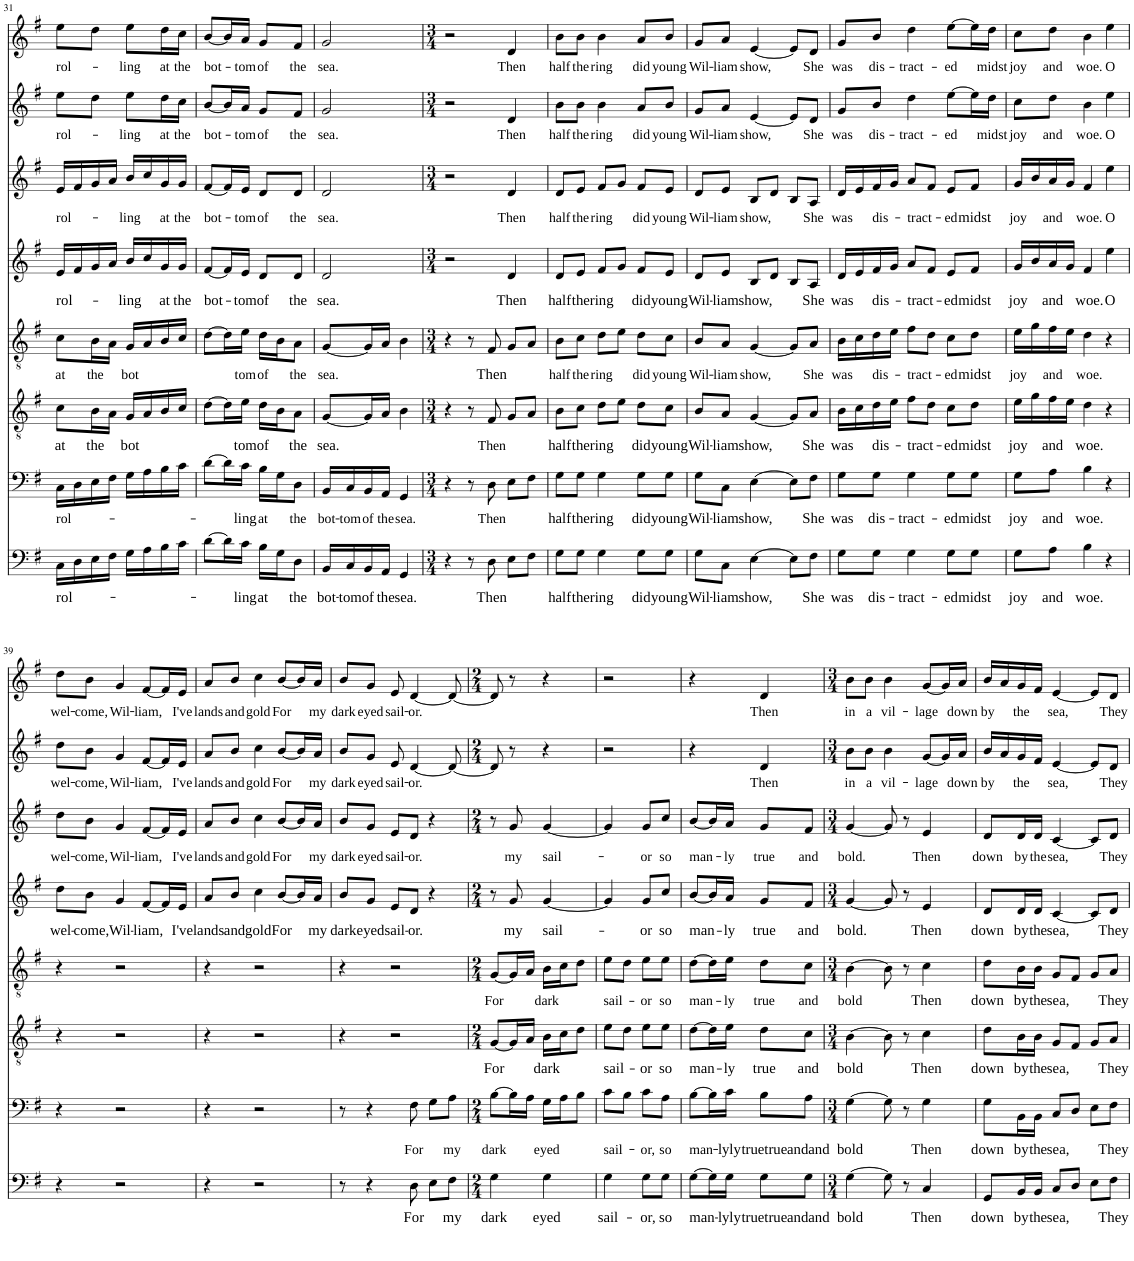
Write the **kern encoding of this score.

**kern	**text	**kern	**text	**kern	**text	**kern	**text	**kern	**text	**kern	**text	**kern	**text	**kern	**text
*part8	*part8	*part7	*part7	*part6	*part6	*part5	*part5	*part4	*part4	*part3	*part3	*part2	*part2	*part1	*part1
*staff8	*staff8	*staff7	*staff7	*staff6	*staff6	*staff5	*staff5	*staff4	*staff4	*staff3	*staff3	*staff2	*staff2	*staff1	*staff1
*I"Bass 2	*	*I"Bass 1	*	*I"Tenor2	*	*I"Tenor	*	*I"Countertenor 2	*	*I"Countertenor	*	*I"Treble 2	*	*I"Treble	*
*I'B	*	*I'B	*	*	*	*I'T	*	*	*	*	*	*	*	*	*
!!LO:PB:g=z
*clefF4	*	*clefF4	*	*clefGv2	*	*clefGv2	*	*clefG2	*	*clefG2	*	*clefG2	*	*clefG2	*
*k[f#]	*	*k[f#]	*	*k[f#]	*	*k[f#]	*	*k[f#]	*	*k[f#]	*	*k[f#]	*	*k[f#]	*
*M2/4	*	*M2/4	*	*M2/4	*	*M2/4	*	*M2/4	*	*M2/4	*	*M2/4	*	*M2/4	*
=31	=31	=31	=31	=31	=31	=31	=31	=31	=31	=31	=31	=31	=31	=31	=31
!	!LO:LY:b	!	!LO:LY:b	!	!LO:LY:b	!	!LO:LY:b	!	!LO:LY:b	!	!LO:LY:b	!	!LO:LY:b	!	!LO:LY:b
16C\LL	rol-	16C\LL	rol-	8c\L	at	8c\L	at	16e/LL	rol-	16e/LL	rol-	8ee\L	rol-	8ee\L	rol-
16D\	.	16D\	.	.	.	.	.	16f#/	.	16f#/	.	.	.	.	.
!	!	!	!	!	!LO:LY:b	!	!LO:LY:b	!	!	!	!	!	!	!	!
16E\	.	16E\	.	16B\L	the	16B\L	the	16g/	.	16g/	.	8dd\J	.	8dd\J	.
16F#\JJ	.	16F#\JJ	.	16A\JJ	.	16A\JJ	.	16a/JJ	.	16a/JJ	.	.	.	.	.
!	!	!	!	!	!LO:LY:b	!	!LO:LY:b	!	!LO:LY:b	!	!LO:LY:b	!	!LO:LY:b	!	!LO:LY:b
16G\LL	.	16G\LL	.	16G/LL	bot	16G/LL	bot	16b/LL	-ling	16b/LL	-ling	8ee\L	-ling	8ee\L	-ling
16A\	.	16A\	.	16A/	.	16A/	.	16cc/	.	16cc/	.	.	.	.	.
!	!	!	!	!	!	!	!	!	!LO:LY:b	!	!LO:LY:b	!	!LO:LY:b	!	!LO:LY:b
16B\	.	16B\	.	16B/	.	16B/	.	16g/	at	16g/	at	16dd\L	at	16dd\L	at
!	!	!	!	!	!	!	!	!	!LO:LY:b	!	!LO:LY:b	!	!LO:LY:b	!	!LO:LY:b
16c\JJ	.	16c\JJ	.	16c/JJ	.	16c/JJ	.	16g/JJ	the	16g/JJ	the	16cc\JJ	the	16cc\JJ	the
=32	=32	=32	=32	=32	=32	=32	=32	=32	=32	=32	=32	=32	=32	=32	=32
!	!	!	!	!	!	!	!	!	!LO:LY:b	!	!LO:LY:b	!	!LO:LY:b	!	!LO:LY:b
[8d\L	.	[8d\L	.	[8d\L	.	[8d\L	.	[8f#/L	bot-	[8f#/L	bot-	[8b/L	bot-	[8b/L	bot-
16d\L]	.	16d\L]	.	16d\L]	.	16d\L]	.	16f#/L]	.	16f#/L]	.	16b/L]	.	16b/L]	.
!	!LO:LY:b	!	!LO:LY:b	!	!LO:LY:b	!	!LO:LY:b	!	!LO:LY:b	!	!LO:LY:b	!	!LO:LY:b	!	!LO:LY:b
16c\JJ	-ling	16c\JJ	-ling	16e\JJ	tom	16e\JJ	tom	16e/JJ	-tom	16e/JJ	-tom	16a/JJ	-tom	16a/JJ	-tom
!	!LO:LY:b	!	!LO:LY:b	!	!LO:LY:b	!	!LO:LY:b	!	!LO:LY:b	!	!LO:LY:b	!	!LO:LY:b	!	!LO:LY:b
16B\LL	at	16B\LL	at	16d\LL	of	16d\LL	of	8d/L	of	8d/L	of	8g/L	of	8g/L	of
16G\J	.	16G\J	.	16B\J	.	16B\J	.	.	.	.	.	.	.	.	.
!	!LO:LY:b	!	!LO:LY:b	!	!LO:LY:b	!	!LO:LY:b	!	!LO:LY:b	!	!LO:LY:b	!	!LO:LY:b	!	!LO:LY:b
8D\J	the	8D\J	the	8A\J	the	8A\J	the	8d/J	the	8d/J	the	8f#/J	the	8f#/J	the
=33	=33	=33	=33	=33	=33	=33	=33	=33	=33	=33	=33	=33	=33	=33	=33
!	!LO:LY:b	!	!LO:LY:b	!	!LO:LY:b	!	!LO:LY:b	!	!LO:LY:b	!	!LO:LY:b	!	!LO:LY:b	!	!LO:LY:b
16BB/LL	bot-	16BB/LL	bot-	[8G/L	sea.	[8G/L	sea.	2d/	sea.	2d/	sea.	2g/	sea.	2g/	sea.
!	!LO:LY:b	!	!LO:LY:b	!	!	!	!	!	!	!	!	!	!	!	!
16C/	-tom	16C/	-tom	.	.	.	.	.	.	.	.	.	.	.	.
!	!LO:LY:b	!	!LO:LY:b	!	!	!	!	!	!	!	!	!	!	!	!
16BB/	of	16BB/	of	16G/L]	.	16G/L]	.	.	.	.	.	.	.	.	.
!	!LO:LY:b	!	!LO:LY:b	!	!	!	!	!	!	!	!	!	!	!	!
16AA/JJ	the	16AA/JJ	the	16A/JJ	.	16A/JJ	.	.	.	.	.	.	.	.	.
!	!LO:LY:b	!	!LO:LY:b	!	!	!	!	!	!	!	!	!	!	!	!
4GG/	sea.	4GG/	sea.	4B\	.	4B\	.	.	.	.	.	.	.	.	.
=34	=34	=34	=34	=34	=34	=34	=34	=34	=34	=34	=34	=34	=34	=34	=34
*M3/4	*	*M3/4	*	*M3/4	*	*M3/4	*	*M3/4	*	*M3/4	*	*M3/4	*	*M3/4	*
4r	.	4r	.	4r	.	4r	.	2r	.	2r	.	2r	.	2r	.
8r	.	8r	.	8r	.	8r	.	.	.	.	.	.	.	.	.
!	!LO:LY:b	!	!LO:LY:b	!	!LO:LY:b	!	!LO:LY:b	!	!	!	!	!	!	!	!
8D\	Then	8D\	Then	8F#/	Then	8F#/	Then	.	.	.	.	.	.	.	.
!	!	!	!	!	!	!	!	!	!LO:LY:b	!	!LO:LY:b	!	!LO:LY:b	!	!LO:LY:b
8E\L	.	8E\L	.	8G/L	.	8G/L	.	4d/	Then	4d/	Then	4d/	Then	4d/	Then
8F#\J	.	8F#\J	.	8A/J	.	8A/J	.	.	.	.	.	.	.	.	.
=35	=35	=35	=35	=35	=35	=35	=35	=35	=35	=35	=35	=35	=35	=35	=35
!	!LO:LY:b	!	!LO:LY:b	!	!LO:LY:b	!	!LO:LY:b	!	!LO:LY:b	!	!LO:LY:b	!	!LO:LY:b	!	!LO:LY:b
8G\L	half	8G\L	half	8B\L	half	8B\L	half	8d/L	half	8d/L	half	8b\L	half	8b\L	half
!	!LO:LY:b	!	!LO:LY:b	!	!LO:LY:b	!	!LO:LY:b	!	!LO:LY:b	!	!LO:LY:b	!	!LO:LY:b	!	!LO:LY:b
8G\J	the	8G\J	the	8c\J	the	8c\J	the	8e/J	the	8e/J	the	8b\J	the	8b\J	the
!	!LO:LY:b	!	!LO:LY:b	!	!LO:LY:b	!	!LO:LY:b	!	!LO:LY:b	!	!LO:LY:b	!	!LO:LY:b	!	!LO:LY:b
4G\	ring	4G\	ring	8d\L	ring	8d\L	ring	8f#/L	ring	8f#/L	ring	4b\	ring	4b\	ring
.	.	.	.	8e\J	.	8e\J	.	8g/J	.	8g/J	.	.	.	.	.
!	!LO:LY:b	!	!LO:LY:b	!	!LO:LY:b	!	!LO:LY:b	!	!LO:LY:b	!	!LO:LY:b	!	!LO:LY:b	!	!LO:LY:b
8G\L	did	8G\L	did	8d\L	did	8d\L	did	8f#/L	did	8f#/L	did	8a/L	did	8a/L	did
!	!LO:LY:b	!	!LO:LY:b	!	!LO:LY:b	!	!LO:LY:b	!	!LO:LY:b	!	!LO:LY:b	!	!LO:LY:b	!	!LO:LY:b
8G\J	young	8G\J	young	8c\J	young	8c\J	young	8e/J	young	8e/J	young	8b/J	young	8b/J	young
=36	=36	=36	=36	=36	=36	=36	=36	=36	=36	=36	=36	=36	=36	=36	=36
!	!LO:LY:b	!	!LO:LY:b	!	!LO:LY:b	!	!LO:LY:b	!	!LO:LY:b	!	!LO:LY:b	!	!LO:LY:b	!	!LO:LY:b
8G\L	Wil-	8G\L	Wil-	8B/L	Wil-	8B/L	Wil-	8d/L	Wil-	8d/L	Wil-	8g/L	Wil-	8g/L	Wil-
!	!LO:LY:b	!	!LO:LY:b	!	!LO:LY:b	!	!LO:LY:b	!	!LO:LY:b	!	!LO:LY:b	!	!LO:LY:b	!	!LO:LY:b
8C\J	-liam	8C\J	-liam	8A/J	-liam	8A/J	-liam	8e/J	-liam	8e/J	-liam	8a/J	-liam	8a/J	-liam
!	!LO:LY:b	!	!LO:LY:b	!	!LO:LY:b	!	!LO:LY:b	!	!LO:LY:b	!	!LO:LY:b	!	!LO:LY:b	!	!LO:LY:b
[4E\	show,	[4E\	show,	[4G/	show,	[4G/	show,	8B/L	show,	8B/L	show,	[4e/	show,	[4e/	show,
.	.	.	.	.	.	.	.	8d/J	.	8d/J	.	.	.	.	.
8E\L]	.	8E\L]	.	8G/L]	.	8G/L]	.	8B/L	.	8B/L	.	8e/L]	.	8e/L]	.
!	!LO:LY:b	!	!LO:LY:b	!	!LO:LY:b	!	!LO:LY:b	!	!LO:LY:b	!	!LO:LY:b	!	!LO:LY:b	!	!LO:LY:b
8F#\J	She	8F#\J	She	8A/J	She	8A/J	She	8A/J	She	8A/J	She	8d/J	She	8d/J	She
=37	=37	=37	=37	=37	=37	=37	=37	=37	=37	=37	=37	=37	=37	=37	=37
!	!LO:LY:b	!	!LO:LY:b	!	!LO:LY:b	!	!LO:LY:b	!	!LO:LY:b	!	!LO:LY:b	!	!LO:LY:b	!	!LO:LY:b
8G\L	was	8G\L	was	16B\LL	was	16B\LL	was	16d/LL	was	16d/LL	was	8g/L	was	8g/L	was
.	.	.	.	16c\	.	16c\	.	16e/	.	16e/	.	.	.	.	.
!	!LO:LY:b	!	!LO:LY:b	!	!LO:LY:b	!	!LO:LY:b	!	!LO:LY:b	!	!LO:LY:b	!	!LO:LY:b	!	!LO:LY:b
8G\J	dis-	8G\J	dis-	16d\	dis-	16d\	dis-	16f#/	dis-	16f#/	dis-	8b/J	dis-	8b/J	dis-
.	.	.	.	16e\JJ	.	16e\JJ	.	16g/JJ	.	16g/JJ	.	.	.	.	.
!	!LO:LY:b	!	!LO:LY:b	!	!LO:LY:b	!	!LO:LY:b	!	!LO:LY:b	!	!LO:LY:b	!	!LO:LY:b	!	!LO:LY:b
4G\	-tract-	4G\	-tract-	8f#\L	-tract-	8f#\L	-tract-	8a/L	-tract-	8a/L	-tract-	4dd\	-tract-	4dd\	-tract-
.	.	.	.	8d\J	.	8d\J	.	8f#/J	.	8f#/J	.	.	.	.	.
!	!LO:LY:b	!	!LO:LY:b	!	!LO:LY:b	!	!LO:LY:b	!	!LO:LY:b	!	!LO:LY:b	!	!LO:LY:b	!	!LO:LY:b
8G\L	-ed	8G\L	-ed	8c\L	-ed	8c\L	-ed	8e/L	-ed	8e/L	-ed	[8ee\L	-ed	[8ee\L	-ed
!	!LO:LY:b	!	!LO:LY:b	!	!LO:LY:b	!	!LO:LY:b	!	!LO:LY:b	!	!LO:LY:b	!	!	!	!
8G\J	midst	8G\J	midst	8d\J	midst	8d\J	midst	8f#/J	midst	8f#/J	midst	16ee\L]	.	16ee\L]	.
!	!	!	!	!	!	!	!	!	!	!	!	!	!LO:LY:b	!	!LO:LY:b
.	.	.	.	.	.	.	.	.	.	.	.	16dd\JJ	midst	16dd\JJ	midst
=38	=38	=38	=38	=38	=38	=38	=38	=38	=38	=38	=38	=38	=38	=38	=38
!	!LO:LY:b	!	!LO:LY:b	!	!LO:LY:b	!	!LO:LY:b	!	!LO:LY:b	!	!LO:LY:b	!	!LO:LY:b	!	!LO:LY:b
8G\L	joy	8G\L	joy	16e\LL	joy	16e\LL	joy	16g/LL	joy	16g/LL	joy	8cc\L	joy	8cc\L	joy
.	.	.	.	16g\	.	16g\	.	16b/	.	16b/	.	.	.	.	.
!	!LO:LY:b	!	!LO:LY:b	!	!LO:LY:b	!	!LO:LY:b	!	!LO:LY:b	!	!LO:LY:b	!	!LO:LY:b	!	!LO:LY:b
8A\J	and	8A\J	and	16f#\	and	16f#\	and	16a/	and	16a/	and	8dd\J	and	8dd\J	and
.	.	.	.	16e\JJ	.	16e\JJ	.	16g/JJ	.	16g/JJ	.	.	.	.	.
!	!LO:LY:b	!	!LO:LY:b	!	!LO:LY:b	!	!LO:LY:b	!	!LO:LY:b	!	!LO:LY:b	!	!LO:LY:b	!	!LO:LY:b
4B\	woe.	4B\	woe.	4d\	woe.	4d\	woe.	4f#/	woe.	4f#/	woe.	4b\	woe.	4b\	woe.
!	!	!	!	!	!	!	!	!	!LO:LY:b	!	!LO:LY:b	!	!LO:LY:b	!	!LO:LY:b
4r	.	4r	.	4r	.	4r	.	4ee\	O	4ee\	O	4ee\	O	4ee\	O
!!LO:LB:g=z
=39	=39	=39	=39	=39	=39	=39	=39	=39	=39	=39	=39	=39	=39	=39	=39
!	!	!	!	!	!	!	!	!	!LO:LY:b	!	!LO:LY:b	!	!LO:LY:b	!	!LO:LY:b
4r	.	4r	.	4r	.	4r	.	8dd\L	wel-	8dd\L	wel-	8dd\L	wel-	8dd\L	wel-
!	!	!	!	!	!	!	!	!	!LO:LY:b	!	!LO:LY:b	!	!LO:LY:b	!	!LO:LY:b
.	.	.	.	.	.	.	.	8b\J	-come,	8b\J	-come,	8b\J	-come,	8b\J	-come,
!	!	!	!	!	!	!	!	!	!LO:LY:b	!	!LO:LY:b	!	!LO:LY:b	!	!LO:LY:b
2r	.	2r	.	2r	.	2r	.	4g/	Wil-	4g/	Wil-	4g/	Wil-	4g/	Wil-
!	!	!	!	!	!	!	!	!	!LO:LY:b	!	!LO:LY:b	!	!LO:LY:b	!	!LO:LY:b
.	.	.	.	.	.	.	.	[8f#/L	-liam,	[8f#/L	-liam,	[8f#/L	-liam,	[8f#/L	-liam,
.	.	.	.	.	.	.	.	16f#/L]	.	16f#/L]	.	16f#/L]	.	16f#/L]	.
!	!	!	!	!	!	!	!	!	!LO:LY:b	!	!LO:LY:b	!	!LO:LY:b	!	!LO:LY:b
.	.	.	.	.	.	.	.	16e/JJ	I've	16e/JJ	I've	16e/JJ	I've	16e/JJ	I've
=40	=40	=40	=40	=40	=40	=40	=40	=40	=40	=40	=40	=40	=40	=40	=40
!	!	!	!	!	!	!	!	!	!LO:LY:b	!	!LO:LY:b	!	!LO:LY:b	!	!LO:LY:b
4r	.	4r	.	4r	.	4r	.	8a/L	lands	8a/L	lands	8a/L	lands	8a/L	lands
!	!	!	!	!	!	!	!	!	!LO:LY:b	!	!LO:LY:b	!	!LO:LY:b	!	!LO:LY:b
.	.	.	.	.	.	.	.	8b/J	and	8b/J	and	8b/J	and	8b/J	and
!	!	!	!	!	!	!	!	!	!LO:LY:b	!	!LO:LY:b	!	!LO:LY:b	!	!LO:LY:b
2r	.	2r	.	2r	.	2r	.	4cc\	gold	4cc\	gold	4cc\	gold	4cc\	gold
!	!	!	!	!	!	!	!	!	!LO:LY:b	!	!LO:LY:b	!	!LO:LY:b	!	!LO:LY:b
.	.	.	.	.	.	.	.	[8b/L	For	[8b/L	For	[8b/L	For	[8b/L	For
.	.	.	.	.	.	.	.	16b/L]	.	16b/L]	.	16b/L]	.	16b/L]	.
!	!	!	!	!	!	!	!	!	!LO:LY:b	!	!LO:LY:b	!	!LO:LY:b	!	!LO:LY:b
.	.	.	.	.	.	.	.	16a/JJ	my	16a/JJ	my	16a/JJ	my	16a/JJ	my
=41	=41	=41	=41	=41	=41	=41	=41	=41	=41	=41	=41	=41	=41	=41	=41
!	!	!	!	!	!	!	!	!	!LO:LY:b	!	!LO:LY:b	!	!LO:LY:b	!	!LO:LY:b
8r	.	8r	.	4r	.	4r	.	8b/L	dark	8b/L	dark	8b/L	dark	8b/L	dark
!	!	!	!	!	!	!	!	!	!LO:LY:b	!	!LO:LY:b	!	!LO:LY:b	!	!LO:LY:b
4r	.	4r	.	.	.	.	.	8g/J	eyed	8g/J	eyed	8g/J	eyed	8g/J	eyed
!	!	!	!	!	!	!	!	!	!LO:LY:b	!	!LO:LY:b	!	!LO:LY:b	!	!LO:LY:b
.	.	.	.	2r	.	2r	.	8e/L	sail-	8e/L	sail-	8e/	sail-	8e/	sail-
!	!LO:LY:b	!	!LO:LY:b	!	!	!	!	!	!LO:LY:b	!	!LO:LY:b	!	!LO:LY:b	!	!LO:LY:b
8D\	For	8F#\	For	.	.	.	.	8d/J	-or.	8d/J	-or.	[4d/	-or.	[4d/	-or.
8E\L	.	8G\L	.	.	.	.	.	4r	.	4r	.	.	.	.	.
!	!LO:LY:b	!	!LO:LY:b	!	!	!	!	!	!	!	!	!	!	!	!
8F#\J	my	8A\J	my	.	.	.	.	.	.	.	.	8d/_	.	8d/_	.
=42	=42	=42	=42	=42	=42	=42	=42	=42	=42	=42	=42	=42	=42	=42	=42
*M2/4	*	*M2/4	*	*M2/4	*	*M2/4	*	*M2/4	*	*M2/4	*	*M2/4	*	*M2/4	*
!	!LO:LY:b	!	!LO:LY:b	!	!LO:LY:b	!	!LO:LY:b	!	!	!	!	!	!	!	!
4G\	dark	[8B\L	dark	[8G/L	For	[8G/L	For	8r	.	8r	.	8d/]	.	8d/]	.
!	!	!	!	!	!	!	!	!	!LO:LY:b	!	!LO:LY:b	!	!	!	!
.	.	16B\L]	.	16G/L]	.	16G/L]	.	8g/	my	8g/	my	8r	.	8r	.
.	.	16A\JJ	.	16A/JJ	.	16A/JJ	.	.	.	.	.	.	.	.	.
!	!LO:LY:b	!	!LO:LY:b	!	!LO:LY:b	!	!LO:LY:b	!	!LO:LY:b	!	!LO:LY:b	!	!	!	!
4G\	eyed	16G\LL	eyed	16B\LL	dark	16B\LL	dark	[4g/	sail-	[4g/	sail-	4r	.	4r	.
.	.	16A\J	.	16c\J	.	16c\J	.	.	.	.	.	.	.	.	.
.	.	8B\J	.	8d\J	.	8d\J	.	.	.	.	.	.	.	.	.
=43	=43	=43	=43	=43	=43	=43	=43	=43	=43	=43	=43	=43	=43	=43	=43
!	!LO:LY:b	!	!LO:LY:b	!	!LO:LY:b	!	!LO:LY:b	!	!	!	!	!	!	!	!
4G\	sail-	8c\L	sail-	8e\L	sail-	8e\L	sail-	4g/]	.	4g/]	.	2r	.	2r	.
.	.	8B\J	.	8d\J	.	8d\J	.	.	.	.	.	.	.	.	.
!	!LO:LY:b	!	!LO:LY:b	!	!LO:LY:b	!	!LO:LY:b	!	!LO:LY:b	!	!LO:LY:b	!	!	!	!
8G\L	-or,	8c\L	-or,	8e\L	-or	8e\L	-or	8g/L	-or	8g/L	-or	.	.	.	.
!	!LO:LY:b	!	!LO:LY:b	!	!LO:LY:b	!	!LO:LY:b	!	!LO:LY:b	!	!LO:LY:b	!	!	!	!
8G\J	so	8A\J	so	8e\J	so	8e\J	so	8cc/J	so	8cc/J	so	.	.	.	.
=44	=44	=44	=44	=44	=44	=44	=44	=44	=44	=44	=44	=44	=44	=44	=44
!	!LO:LY:b	!	!LO:LY:b	!	!LO:LY:b	!	!LO:LY:b	!	!LO:LY:b	!	!LO:LY:b	!	!	!	!
[8G\L	man-	[8B\L	man-	[8d\L	man-	[8d\L	man-	[8b/L	man-	[8b/L	man-	4r	.	4r	.
16G\L]	.	16B\L]	.	16d\L]	.	16d\L]	.	16b/L]	.	16b/L]	.	.	.	.	.
!	!LO:LY:b	!	!LO:LY:b	!	!LO:LY:b	!	!LO:LY:b	!	!LO:LY:b	!	!LO:LY:b	!	!	!	!
16G\JJ	-lyly	16c\JJ	-lyly	16e\JJ	-ly	16e\JJ	-ly	16a/JJ	-ly	16a/JJ	-ly	.	.	.	.
!	!LO:LY:b	!	!LO:LY:b	!	!LO:LY:b	!	!LO:LY:b	!	!LO:LY:b	!	!LO:LY:b	!	!LO:LY:b	!	!LO:LY:b
8G\L	truetrue	8B\L	truetrue	8d\L	true	8d\L	true	8g/L	true	8g/L	true	4d/	Then	4d/	Then
!	!LO:LY:b	!	!LO:LY:b	!	!LO:LY:b	!	!LO:LY:b	!	!LO:LY:b	!	!LO:LY:b	!	!	!	!
8G\J	andand	8A\J	andand	8c\J	and	8c\J	and	8f#/J	and	8f#/J	and	.	.	.	.
=45	=45	=45	=45	=45	=45	=45	=45	=45	=45	=45	=45	=45	=45	=45	=45
*M3/4	*	*M3/4	*	*M3/4	*	*M3/4	*	*M3/4	*	*M3/4	*	*M3/4	*	*M3/4	*
!	!LO:LY:b	!	!LO:LY:b	!	!LO:LY:b	!	!LO:LY:b	!	!LO:LY:b	!	!LO:LY:b	!	!LO:LY:b	!	!LO:LY:b
[4G\	bold	[4G\	bold	[4B\	bold	[4B\	bold	[4g/	bold.	[4g/	bold.	8b\L	in	8b\L	in
!	!	!	!	!	!	!	!	!	!	!	!	!	!LO:LY:b	!	!LO:LY:b
.	.	.	.	.	.	.	.	.	.	.	.	8b\J	a	8b\J	a
!	!	!	!	!	!	!	!	!	!	!	!	!	!LO:LY:b	!	!LO:LY:b
8G\]	.	8G\]	.	8B\]	.	8B\]	.	8g/]	.	8g/]	.	4b\	vil-	4b\	vil-
8r	.	8r	.	8r	.	8r	.	8r	.	8r	.	.	.	.	.
!	!LO:LY:b	!	!LO:LY:b	!	!LO:LY:b	!	!LO:LY:b	!	!LO:LY:b	!	!LO:LY:b	!	!LO:LY:b	!	!LO:LY:b
4C/	Then	4G\	Then	4c\	Then	4c\	Then	4e/	Then	4e/	Then	[8g/L	-lage	[8g/L	-lage
.	.	.	.	.	.	.	.	.	.	.	.	16g/L]	.	16g/L]	.
!	!	!	!	!	!	!	!	!	!	!	!	!	!LO:LY:b	!	!LO:LY:b
.	.	.	.	.	.	.	.	.	.	.	.	16a/JJ	down	16a/JJ	down
=46	=46	=46	=46	=46	=46	=46	=46	=46	=46	=46	=46	=46	=46	=46	=46
!	!LO:LY:b	!	!LO:LY:b	!	!LO:LY:b	!	!LO:LY:b	!	!LO:LY:b	!	!LO:LY:b	!	!LO:LY:b	!	!LO:LY:b
8GG/L	down	8G\L	down	8d\L	down	8d\L	down	8d/L	down	8d/L	down	16b/LL	by	16b/LL	by
.	.	.	.	.	.	.	.	.	.	.	.	16a/	.	16a/	.
!	!LO:LY:b	!	!LO:LY:b	!	!LO:LY:b	!	!LO:LY:b	!	!LO:LY:b	!	!LO:LY:b	!	!LO:LY:b	!	!LO:LY:b
16BB/L	by	16BB\L	by	16B\L	by	16B\L	by	16d/L	by	16d/L	by	16g/	the	16g/	the
!	!LO:LY:b	!	!LO:LY:b	!	!LO:LY:b	!	!LO:LY:b	!	!LO:LY:b	!	!LO:LY:b	!	!	!	!
16BB/JJ	the	16BB\JJ	the	16B\JJ	the	16B\JJ	the	16d/JJ	the	16d/JJ	the	16f#/JJ	.	16f#/JJ	.
!	!LO:LY:b	!	!LO:LY:b	!	!LO:LY:b	!	!LO:LY:b	!	!LO:LY:b	!	!LO:LY:b	!	!LO:LY:b	!	!LO:LY:b
8C/L	sea,	8C/L	sea,	8G/L	sea,	8G/L	sea,	[4c/	sea,	[4c/	sea,	[4e/	sea,	[4e/	sea,
8D/J	.	8D/J	.	8F#/J	.	8F#/J	.	.	.	.	.	.	.	.	.
8E\L	.	8E\L	.	8G/L	.	8G/L	.	8c/L]	.	8c/L]	.	8e/L]	.	8e/L]	.
!	!LO:LY:b	!	!LO:LY:b	!	!LO:LY:b	!	!LO:LY:b	!	!LO:LY:b	!	!LO:LY:b	!	!LO:LY:b	!	!LO:LY:b
8F#\J	They	8F#\J	They	8A/J	They	8A/J	They	8d/J	They	8d/J	They	8d/J	They	8d/J	They
=	=	=	=	=	=	=	=	=	=	=	=	=	=	=	=
*-	*-	*-	*-	*-	*-	*-	*-	*-	*-	*-	*-	*-	*-	*-	*-
